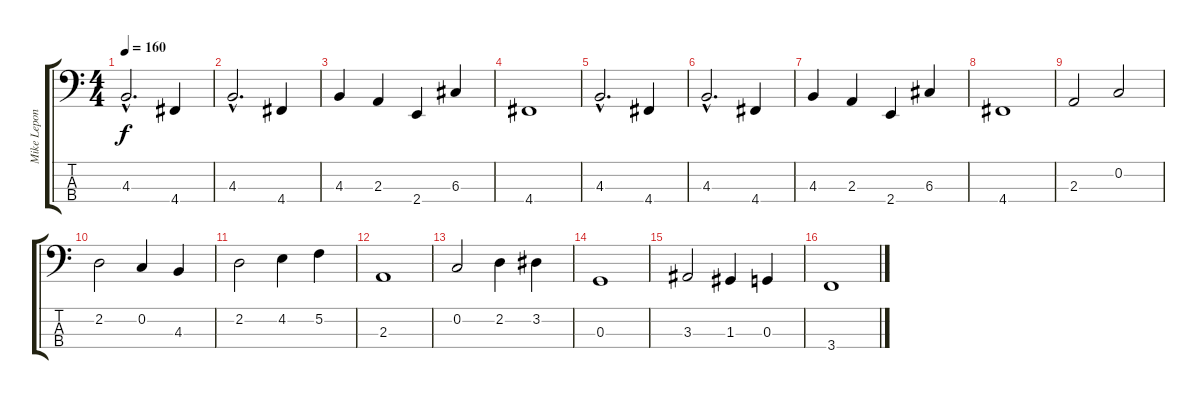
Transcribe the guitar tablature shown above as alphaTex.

\track ("Mike Lepond" "Mike Lepon") {instrument contrabass}
\staff {score tabs}
\tuning (F2 C2 G1 D1) {hide}
\ts (4 4)
\tempo 160
\clef f4
\ks c
4.3{hac}.2{d dy f} 4.4.4 |
4.3{hac}.2{d} 4.4.4 |
4.3.4 2.3.4 2.4.4 6.3.4 |
4.4.1 |
4.3{hac}.2{d} 4.4.4 |
4.3{hac}.2{d} 4.4.4 |
4.3.4 2.3.4 2.4.4 6.3.4 |
4.4.1 |
2.3.2 0.2.2 |
2.2.2 0.2.4 4.3.4 |
2.2.2 4.2.4 5.2.4 |
2.3.1 |
0.2.2 2.2.4 3.2.4 |
0.3.1 |
3.3.2 1.3.4 0.3.4 |
3.4.1
